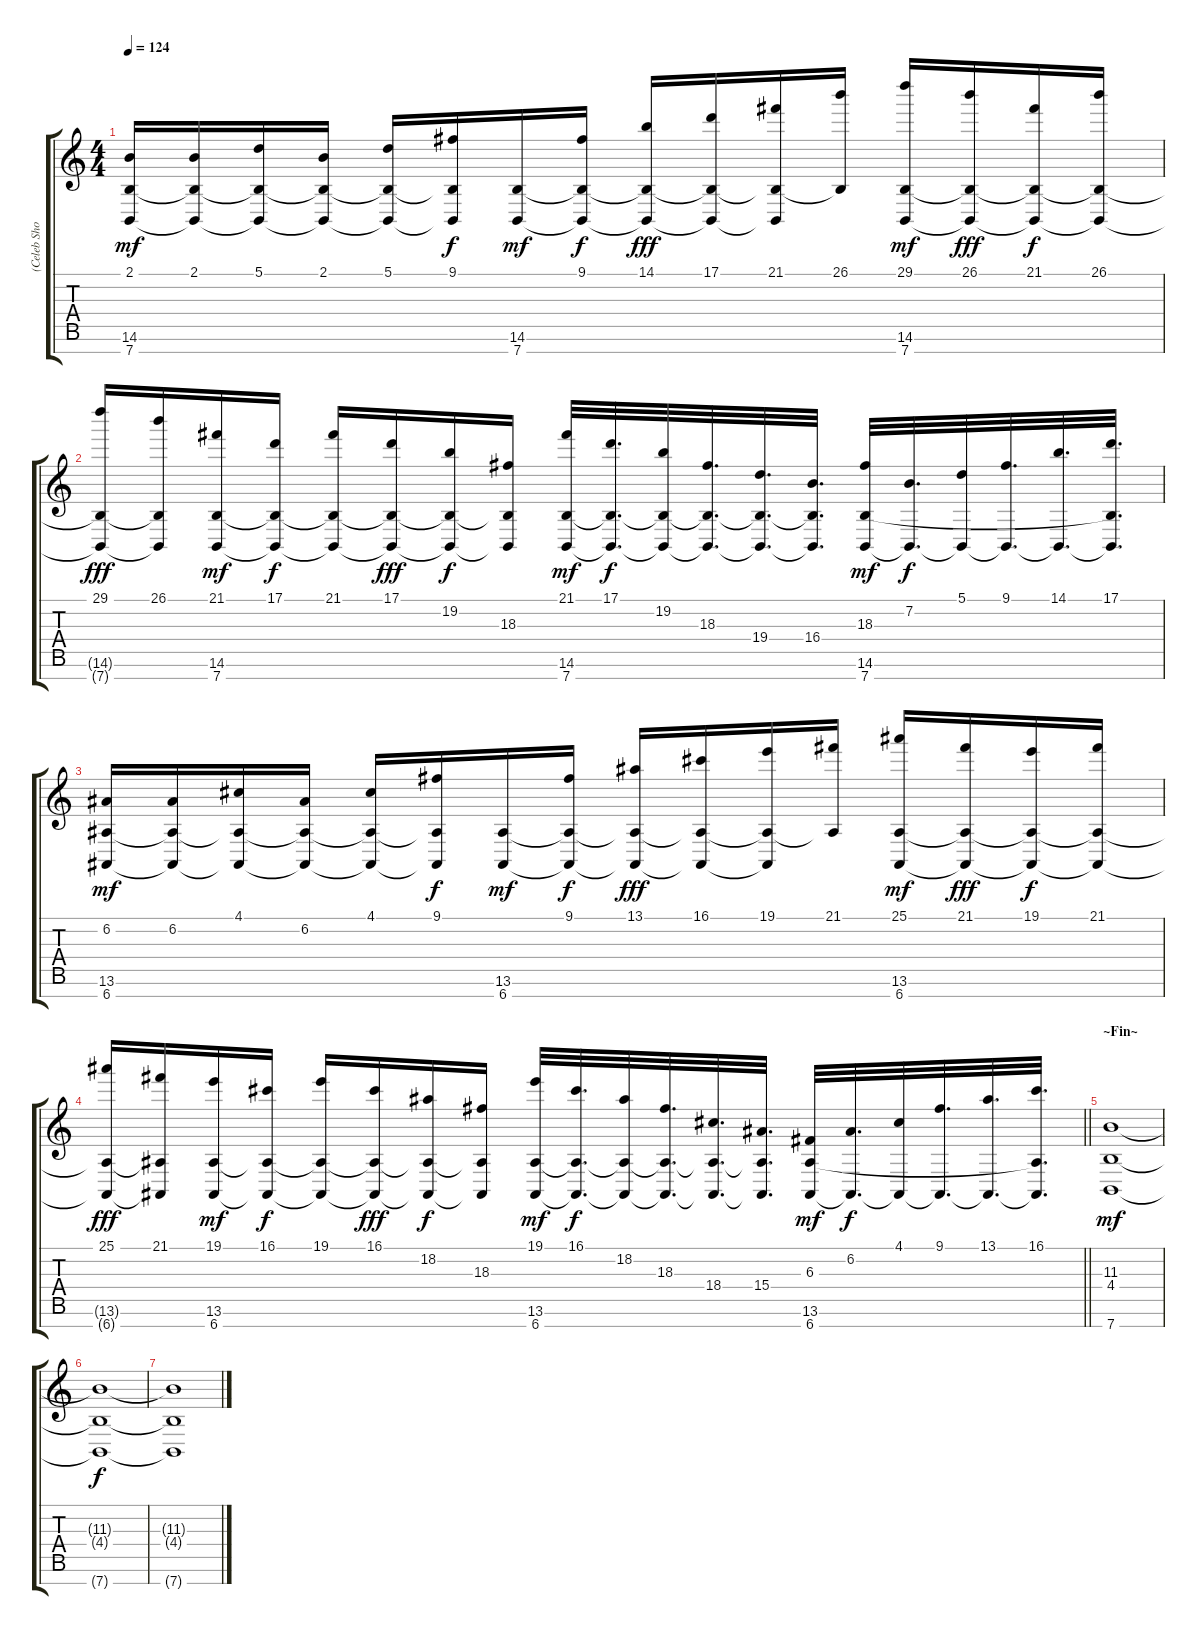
\track ("(Celeb Shomo) Piano" "(Celeb Sho") {instrument acousticgrandpiano}
\staff {score tabs}
\tuning (A4 E4 C4 G3 D3 A2 E2) {hide}
\ts (4 4)
\tempo 124
\clef g2
\ks c
(2.1 14.6 7.7).16{dy mf beam Up} (2.1 14.6{t} 7.7{t}).16{beam Up} (5.1 14.6{t} 7.7{t}).16{beam Up} (2.1 14.6{t} 7.7{t}).16{beam Up} (5.1 14.6{t} 7.7{t}).16{beam Up} (9.1 14.6{t} 7.7{t}).16{dy f beam Up} (14.6 7.7).16{dy mf beam Up} (9.1 14.6{t} 7.7{t}).16{dy f beam Up} (14.1 14.6{t} 7.7{t}).16{dy fff beam Up} (17.1 14.6{t} 7.7{t}).16{beam Up} (21.1 14.6{t} 7.7{t}).16{beam Up} (26.1 14.6{t}).16{beam Up} (29.1 14.6 7.7).16{dy mf beam Up} (26.1 14.6{t} 7.7{t}).16{dy fff beam Up} (21.1 14.6{t} 7.7{t}).16{dy f beam Up} (26.1 14.6{t} 7.7{t}).16{beam Up} |
(29.1 14.6{t} 7.7{t}).16{dy fff beam Up} (26.1 14.6{t} 7.7{t}).16{beam Up} (21.1 14.6 7.7).16{dy mf beam Up} (17.1 14.6{t} 7.7{t}).16{dy f beam Up} (21.1 14.6{t} 7.7{t}).16{beam Up} (17.1 14.6{t} 7.7{t}).16{dy fff beam Up} (19.2 14.6{t} 7.7{t}).16{dy f beam Up} (18.3 14.6{t} 7.7{t}).16{beam Up} (21.1 14.6 7.7).32{dy mf beam Up} (17.1 14.6{t} 7.7{t}).32{d dy f beam Up} (19.2 14.6{t} 7.7{t}).32{beam Up} (18.3 14.6{t} 7.7{t}).32{d beam Up} (19.4 14.6{t} 7.7{t}).32{d beam Up} (16.4 14.6{t} 7.7{t}).32{d beam Up} (18.3 14.6 7.7).32{dy mf beam Up} (7.2 7.7{t}).32{d dy f beam Up} (5.1 7.7{t}).32{beam Up} (9.1 7.7{t}).32{d beam Up} (14.1 7.7{t}).32{d beam Up} (17.1 14.6{t} 7.7{t}).32{d beam Up} |
(6.2 13.6 6.7).16{dy mf beam Up} (6.2 13.6{t} 6.7{t}).16{beam Up} (4.1 13.6{t} 6.7{t}).16{beam Up} (6.2 13.6{t} 6.7{t}).16{beam Up} (4.1 13.6{t} 6.7{t}).16{beam Up} (9.1 13.6{t} 6.7{t}).16{dy f beam Up} (13.6 6.7).16{dy mf beam Up} (9.1 13.6{t} 6.7{t}).16{dy f beam Up} (13.1 13.6{t} 6.7{t}).16{dy fff beam Up} (16.1 13.6{t} 6.7{t}).16{beam Up} (19.1 13.6{t} 6.7{t}).16{beam Up} (21.1 13.6{t}).16{beam Up} (25.1 13.6 6.7).16{dy mf beam Up} (21.1 13.6{t} 6.7{t}).16{dy fff beam Up} (19.1 13.6{t} 6.7{t}).16{dy f beam Up} (21.1 13.6{t} 6.7{t}).16{beam Up} |
\barLineRight lightlight
(25.1 13.6{t} 6.7{t}).16{dy fff beam Up} (21.1 13.6{t} 6.7{t}).16{beam Up} (19.1 13.6 6.7).16{dy mf beam Up} (16.1 13.6{t} 6.7{t}).16{dy f beam Up} (19.1 13.6{t} 6.7{t}).16{beam Up} (16.1 13.6{t} 6.7{t}).16{dy fff beam Up} (18.2 13.6{t} 6.7{t}).16{dy f beam Up} (18.3 13.6{t} 6.7{t}).16{beam Up} (19.1 13.6 6.7).32{dy mf beam Up} (16.1 13.6{t} 6.7{t}).32{d dy f beam Up} (18.2 13.6{t} 6.7{t}).32{beam Up} (18.3 13.6{t} 6.7{t}).32{d beam Up} (18.4 13.6{t} 6.7{t}).32{d beam Up} (15.4 13.6{t} 6.7{t}).32{d beam Up} (6.3 13.6 6.7).32{dy mf beam Up} (6.2 6.7{t}).32{d dy f beam Up} (4.1 6.7{t}).32{beam Up} (9.1 6.7{t}).32{d beam Up} (13.1 6.7{t}).32{d beam Up} (16.1 13.6{t} 6.7{t}).32{d beam Up} |
\section ("" "~Fin~")
(11.3 4.4 7.7).1{dy mf} |
(11.3{t} 4.4{t} 7.7{t}).1{dy f} |
(11.3{t} 4.4{t} 7.7{t}).1
